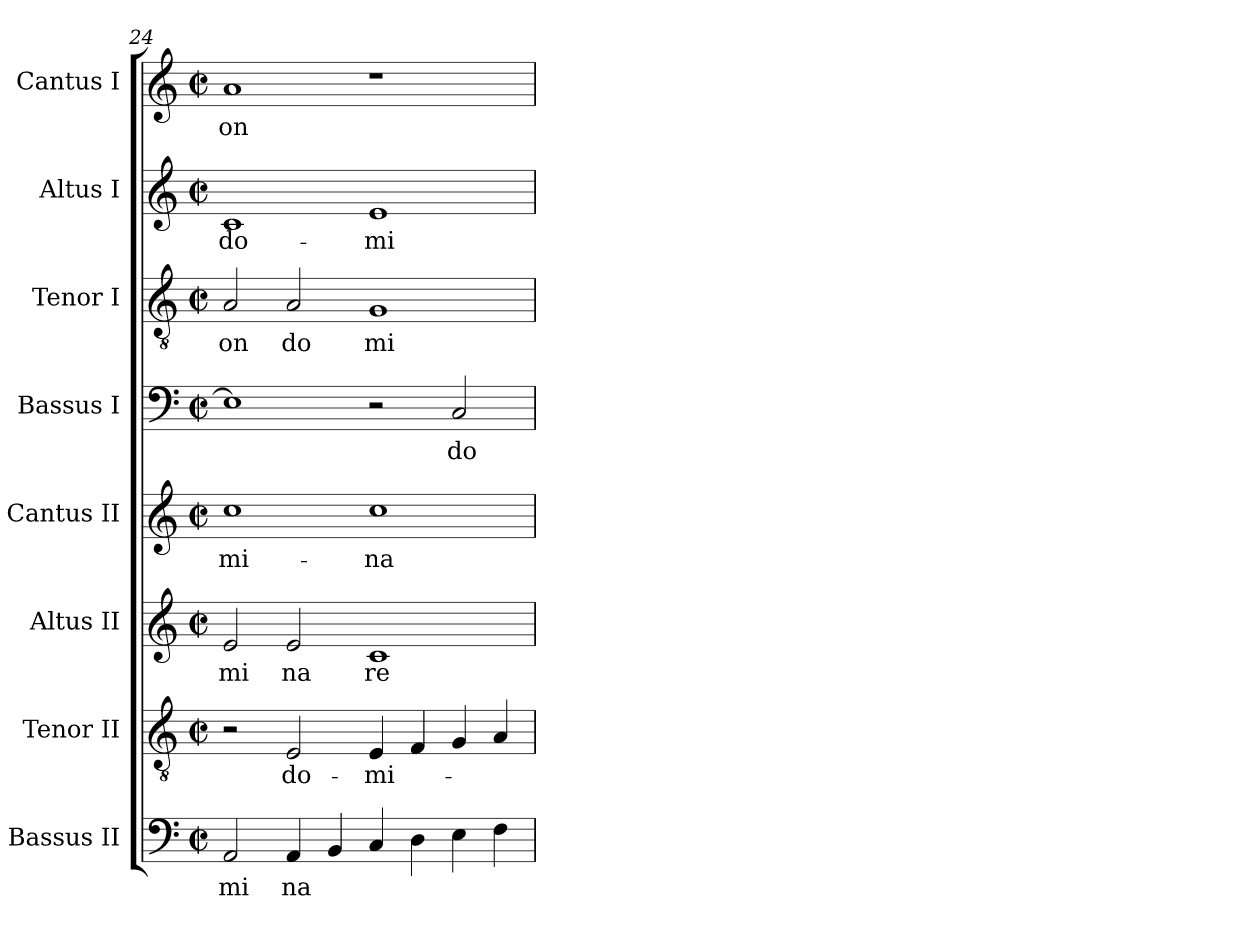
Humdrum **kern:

**kern	**text	**kern	**text	**kern	**text	**kern	**text	**kern	**text	**kern	**text	**kern	**text	**kern	**text
*part8	*part8	*part7	*part7	*part6	*part6	*part5	*part5	*part4	*part4	*part3	*part3	*part2	*part2	*part1	*part1
*staff8	*staff8	*staff7	*staff7	*staff6	*staff6	*staff5	*staff5	*staff4	*staff4	*staff3	*staff3	*staff2	*staff2	*staff1	*staff1
*I"Bassus II	*	*I"Tenor II	*	*I"Altus II	*	*I"Cantus II	*	*I"Bassus I	*	*I"Tenor I	*	*I"Altus I	*	*I"Cantus I	*
!!LO:PB:g=z
*clefF4	*	*clefGv2	*	*clefG2	*	*clefG2	*	*clefF4	*	*clefGv2	*	*clefG2	*	*clefG2	*
*M2/2	*	*M2/2	*	*M2/2	*	*M2/2	*	*M2/2	*	*M2/2	*	*M2/2	*	*M2/2	*
*met(c|)	*	*met(c|)	*	*met(c|)	*	*met(c|)	*	*met(c|)	*	*met(c|)	*	*met(c|)	*	*met(c|)	*
=24	=24	=24	=24	=24	=24	=24	=24	=24	=24	=24	=24	=24	=24	=24	=24
!	!LO:LY:b:cj	!	!	!	!LO:LY:b:cj	!	!LO:LY:b:cj	!	!	!	!LO:LY:b:cj	!	!LO:LY:b:cj	!	!LO:LY:b:cj
2AA/	mi	2r	.	2e/	mi	1cc	mi-	1E]	.	2A/	-on	1c	do-	1a	on
!	!LO:LY:b	!	!LO:LY:b:cj	!	!LO:LY:b:cj	!	!	!	!	!	!LO:LY:b:cj	!	!	!	!
4AA/	na	2E/	do-	2e/	na	.	.	.	.	2A/	do	.	.	.	.
4BB/	.	.	.	.	.	.	.	.	.	.	.	.	.	.	.
!	!	!	!LO:LY:b	!	!LO:LY:b:cj	!	!LO:LY:b:cj	!	!	!	!LO:LY:b:cj	!	!LO:LY:b:cj	!	!
4C/	.	4E/	-mi-	1c	re	1cc	-na-	2r	.	1G	mi	1e	-mi-	1r	.
4D\	.	4F/	.	.	.	.	.	.	.	.	.	.	.	.	.
!	!	!	!	!	!	!	!	!	!LO:LY:b:cj	!	!	!	!	!	!
4E\	.	4G/	.	.	.	.	.	2C/	do	.	.	.	.	.	.
4F\	.	4A/	.	.	.	.	.	.	.	.	.	.	.	.	.
=	=	=	=	=	=	=	=	=	=	=	=	=	=	=	=
*-	*-	*-	*-	*-	*-	*-	*-	*-	*-	*-	*-	*-	*-	*-	*-
